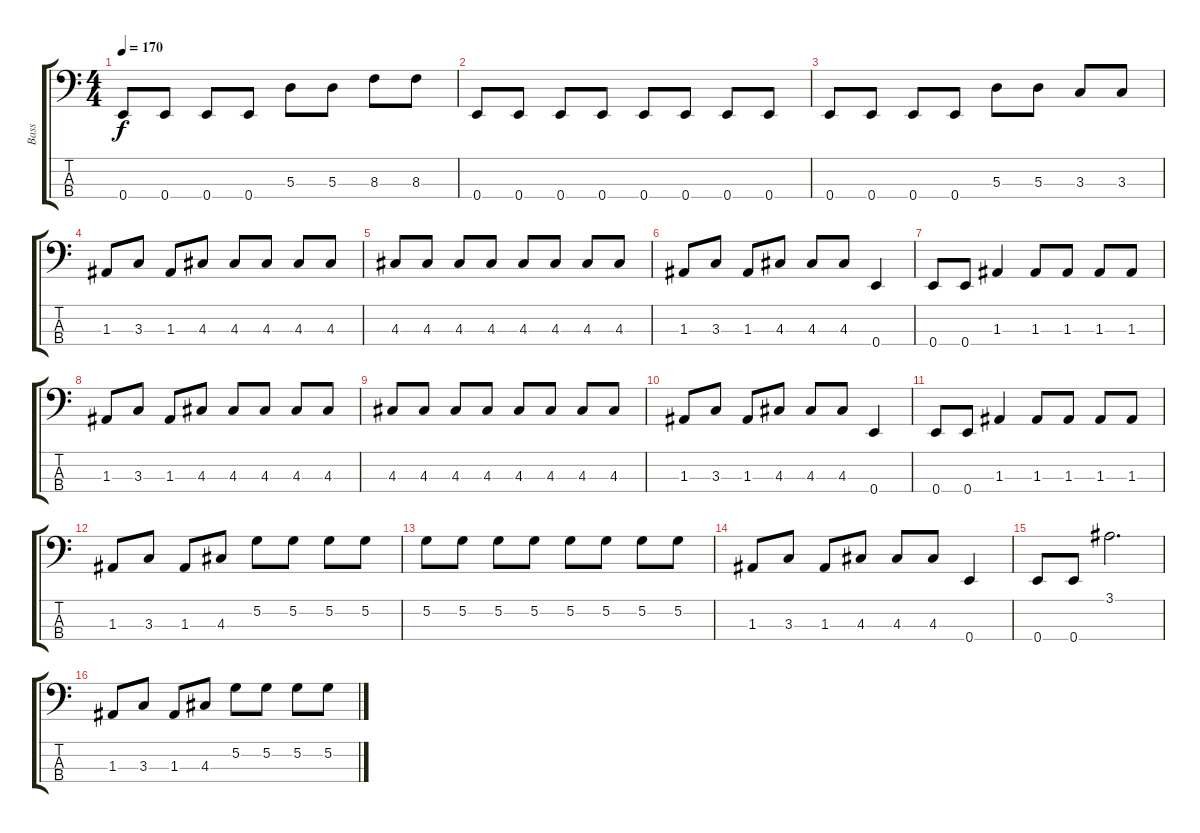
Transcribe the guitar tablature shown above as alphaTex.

\track ("Bass" "Bass") {instrument electricbasspick}
\staff {score tabs}
\tuning (G2 D2 A1 E1) {hide}
\ts (4 4)
\tempo 170
\clef f4
\ks c
0.4.8{dy f} 0.4.8 0.4.8 0.4.8 5.3.8 5.3.8 8.3.8 8.3.8 |
0.4.8 0.4.8 0.4.8 0.4.8 0.4.8 0.4.8 0.4.8 0.4.8 |
0.4.8 0.4.8 0.4.8 0.4.8 5.3.8 5.3.8 3.3.8 3.3.8 |
1.3.8 3.3.8 1.3.8 4.3.8 4.3.8 4.3.8 4.3.8 4.3.8 |
4.3.8 4.3.8 4.3.8 4.3.8 4.3.8 4.3.8 4.3.8 4.3.8 |
1.3.8 3.3.8 1.3.8 4.3.8 4.3.8 4.3.8 0.4.4 |
0.4.8 0.4.8 1.3.4 1.3.8 1.3.8 1.3.8 1.3.8 |
1.3.8 3.3.8 1.3.8 4.3.8 4.3.8 4.3.8 4.3.8 4.3.8 |
4.3.8 4.3.8 4.3.8 4.3.8 4.3.8 4.3.8 4.3.8 4.3.8 |
1.3.8 3.3.8 1.3.8 4.3.8 4.3.8 4.3.8 0.4.4 |
0.4.8 0.4.8 1.3.4 1.3.8 1.3.8 1.3.8 1.3.8 |
1.3.8 3.3.8 1.3.8 4.3.8 5.2.8 5.2.8 5.2.8 5.2.8 |
5.2.8 5.2.8 5.2.8 5.2.8 5.2.8 5.2.8 5.2.8 5.2.8 |
1.3.8 3.3.8 1.3.8 4.3.8 4.3.8 4.3.8 0.4.4 |
0.4.8 0.4.8 3.1.2{d} |
1.3.8 3.3.8 1.3.8 4.3.8 5.2.8 5.2.8 5.2.8 5.2.8
